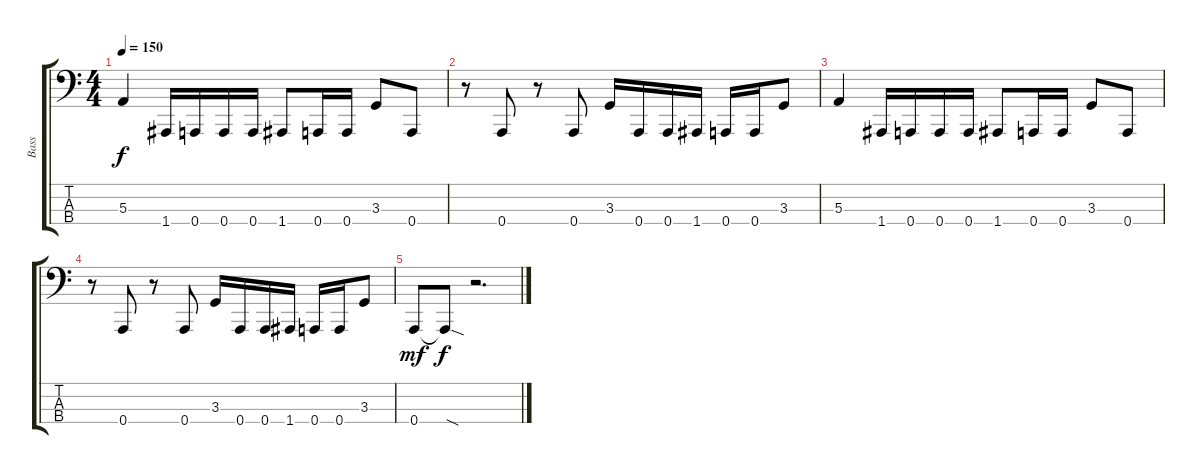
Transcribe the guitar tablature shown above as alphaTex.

\track ("Bass" "Bass") {instrument electricbassfinger}
\staff {score tabs}
\tuning (D2 A1 E1 A0) {hide}
\ts (4 4)
\tempo 150
\clef f4
\ks c
5.3.4{dy f} 1.4.16 0.4.16 0.4.16 0.4.16 1.4.8 0.4.16 0.4.16 3.3.8 0.4.8 |
r.8 0.4.8 r.8 0.4.8 3.3.16 0.4.16 0.4.16 1.4.16 0.4.16 0.4.16 3.3.8 |
5.3.4 1.4.16 0.4.16 0.4.16 0.4.16 1.4.8 0.4.16 0.4.16 3.3.8 0.4.8 |
r.8 0.4.8 r.8 0.4.8 3.3.16 0.4.16 0.4.16 1.4.16 0.4.16 0.4.16 3.3.8 |
0.4.8{dy mf} 0.4{sod t}.8{dy f} r.2{d}
